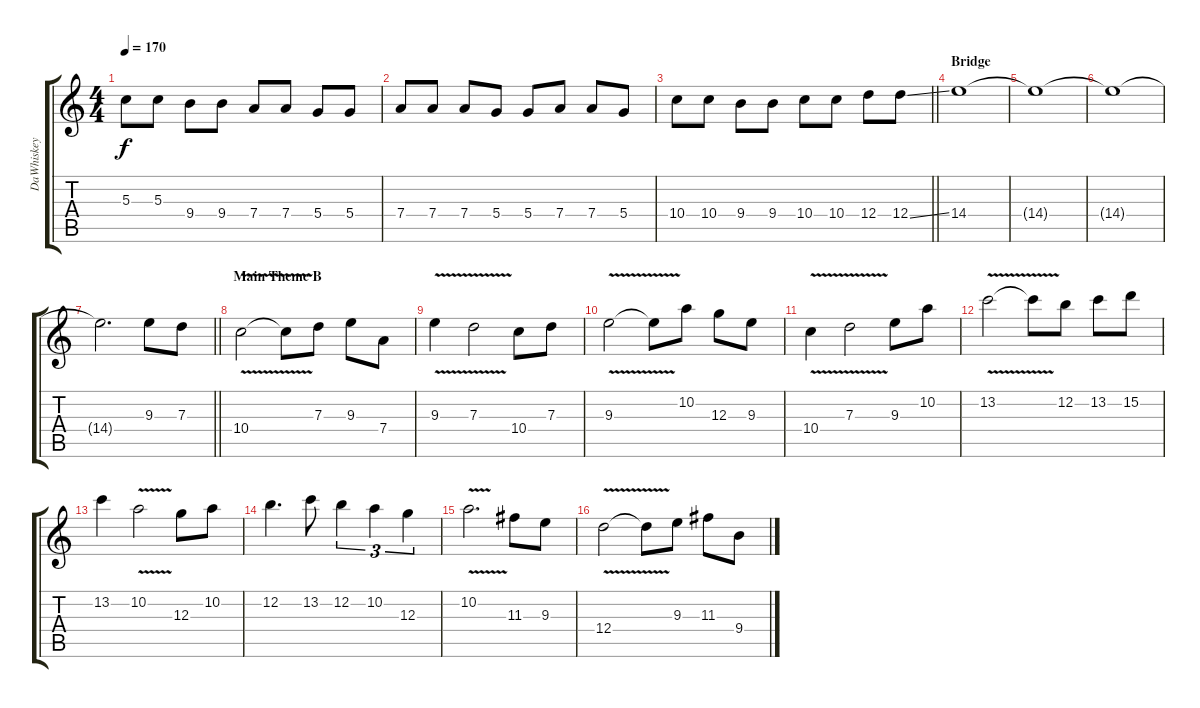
\track ("DaWhiskey" "DaWhiskey") {instrument distortionguitar}
\staff {score tabs}
\tuning (E4 B3 G3 D3 A2 E2) {hide}
\ts (4 4)
\tempo 170
\clef g2
\ks c
5.3.8{dy f} 5.3.8 9.4.8 9.4.8 7.4.8 7.4.8 5.4.8 5.4.8 |
7.4.8 7.4.8 7.4.8 5.4.8 5.4.8 7.4.8 7.4.8 5.4.8 |
\barLineRight lightlight
10.4.8 10.4.8 9.4.8 9.4.8 10.4.8 10.4.8 12.4.8 12.4{ss}.8 |
\section ("" "Bridge")
14.4.1 |
14.4{t}.1 |
14.4{t}.1 |
\barLineRight lightlight
14.4{t}.2{d} 9.3.8 7.3.8 |
\section ("" "Main Theme B")
10.4{v}.2 10.4{t}.8 7.3.8 9.3.8 7.4.8 |
9.3{v}.4 7.3{v}.2 10.4.8 7.3.8 |
9.3{v}.2 9.3{t}.8 10.2.8 12.3.8 9.3.8 |
10.4{v}.4 7.3{v}.2 9.3.8 10.2.8 |
13.2{v}.2 13.2{t}.8 12.2.8 13.2.8 15.2.8 |
13.2.4 10.2{v}.2 12.3.8 10.2.8 |
12.2.4{d} 13.2.8 12.2.4{tu (3 2)} 10.2.4{tu (3 2)} 12.3.4{tu (3 2)} |
10.2{v}.2{d} 11.3.8 9.3.8 |
12.4{v}.2 12.4{t}.8 9.3.8 11.3.8 9.4.8
